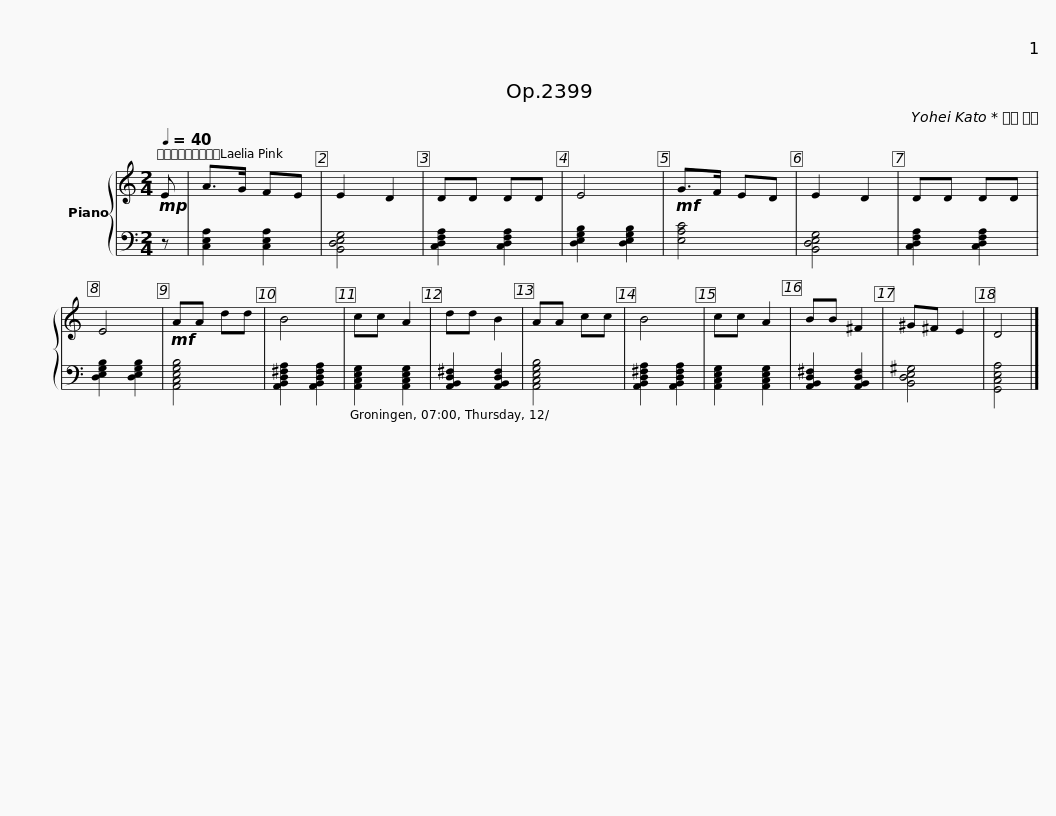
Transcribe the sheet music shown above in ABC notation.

X:1
%%score { 1 | 2 }
L:1/8
Q:1/4=40
M:2/4
I:linebreak $
K:C
V:1 treble
V:2 bass
V:1
!mp! E | A>G FE | E2 D2 | DD DD | E4 | %5
!mf! G>F ED | E2 D2 | DD DD | E4 |!mf! AA dd | %10
 B4 |$ cc A2 | dd B2 | AA cc | B4 | %15
 cc A2 | BB ^F2 | ^G^F E2 | D4 |] %19
V:2
 z | [C,E,A,]2 [C,E,A,]2 | [B,,D,E,G,]4 | [C,D,F,A,]2 [C,D,F,A,]2 | [D,E,G,B,]2 [D,E,G,B,]2 | %5
 [E,A,C]4 | [B,,D,E,G,]4 | [C,D,F,A,]2 [C,D,F,A,]2 | [D,E,G,B,]2 [D,E,G,B,]2 | [A,,C,E,G,B,]4 | %10
 [A,,B,,D,^F,A,]2 [A,,B,,D,F,A,]2 |$ [A,,C,E,G,]2 [A,,C,E,G,]2 | [A,,B,,D,^F,]2 [A,,B,,D,F,]2 | [A,,C,E,G,B,]4 | [A,,B,,D,^F,A,]2 [A,,B,,D,F,A,]2 | %15
 [A,,C,E,G,]2 [A,,C,E,G,]2 | [A,,B,,D,^F,]2 [A,,B,,D,F,]2 | [B,,D,E,^G,]4 | [G,,C,E,A,]4 |] %19
